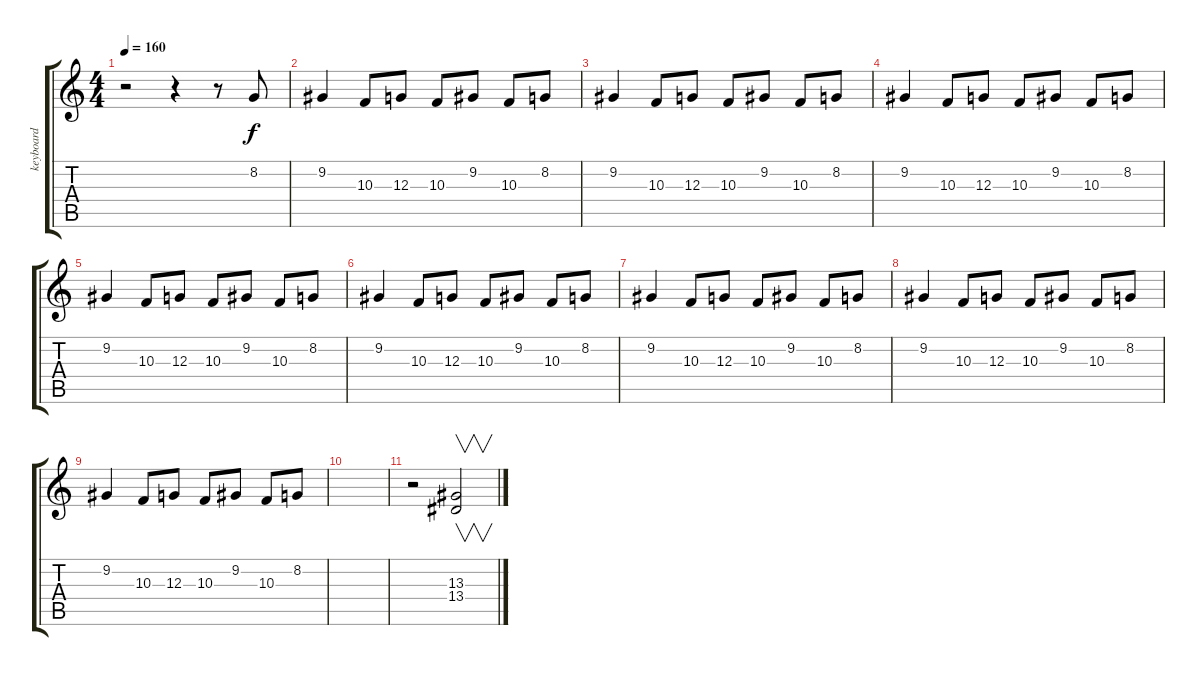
\track ("keyboard" "keyboard") {instrument electricgrandpiano}
\staff {score tabs}
\tuning (E4 B3 G3 D3 A2 E2) {hide}
\ts (4 4)
\tempo 160
\clef g2
\ks c
r.2{dy f instrument electricgrandpiano} r.4 r.8 8.2.8 |
9.2.4 10.3.8 12.3.8 10.3.8 9.2.8 10.3.8 8.2.8 |
9.2.4 10.3.8 12.3.8 10.3.8 9.2.8 10.3.8 8.2.8 |
9.2.4 10.3.8 12.3.8 10.3.8 9.2.8 10.3.8 8.2.8 |
9.2.4 10.3.8 12.3.8 10.3.8 9.2.8 10.3.8 8.2.8 |
9.2.4 10.3.8 12.3.8 10.3.8 9.2.8 10.3.8 8.2.8 |
9.2.4 10.3.8 12.3.8 10.3.8 9.2.8 10.3.8 8.2.8 |
9.2.4 10.3.8 12.3.8 10.3.8 9.2.8 10.3.8 8.2.8 |
9.2.4 10.3.8 12.3.8 10.3.8 9.2.8 10.3.8 8.2.8 |
|
r.2 (13.3 13.4).2{v}
